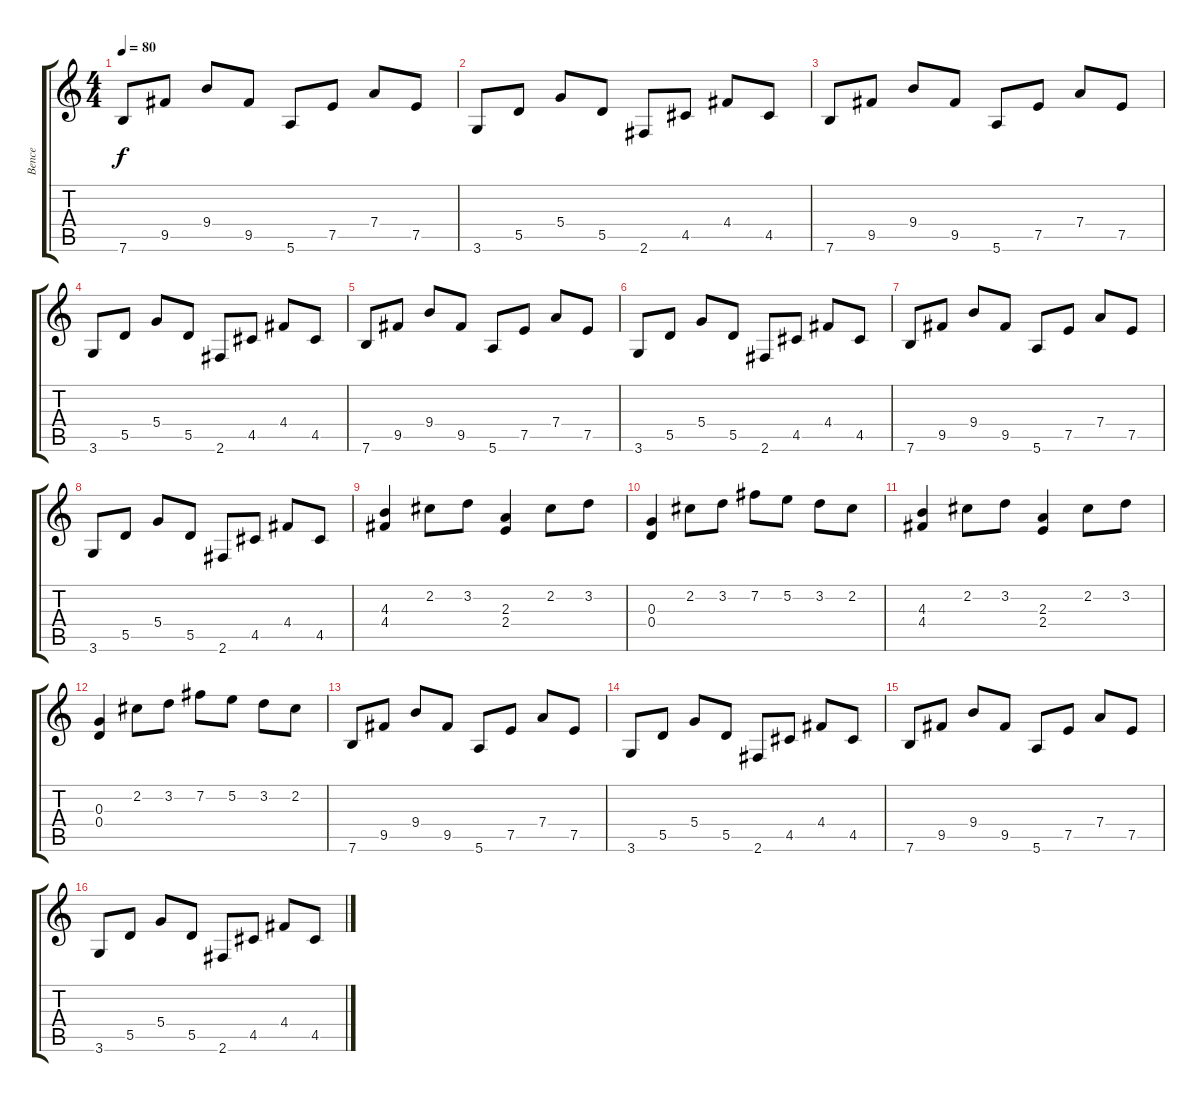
\track ("Bence" "Bence") {instrument acousticguitarnylon}
\staff {score tabs}
\tuning (E4 B3 G3 D3 A2 E2) {hide}
\ts (4 4)
\tempo 80
\clef g2
\ks c
7.6.8{dy f instrument acousticguitarnylon} 9.5.8 9.4.8 9.5.8 5.6.8 7.5.8 7.4.8 7.5.8 |
3.6.8 5.5.8 5.4.8 5.5.8 2.6.8 4.5.8 4.4.8 4.5.8 |
7.6.8 9.5.8 9.4.8 9.5.8 5.6.8 7.5.8 7.4.8 7.5.8 |
3.6.8 5.5.8 5.4.8 5.5.8 2.6.8 4.5.8 4.4.8 4.5.8 |
7.6.8 9.5.8 9.4.8 9.5.8 5.6.8 7.5.8 7.4.8 7.5.8 |
3.6.8 5.5.8 5.4.8 5.5.8 2.6.8 4.5.8 4.4.8 4.5.8 |
7.6.8 9.5.8 9.4.8 9.5.8 5.6.8 7.5.8 7.4.8 7.5.8 |
3.6.8 5.5.8 5.4.8 5.5.8 2.6.8 4.5.8 4.4.8 4.5.8 |
(4.3 4.4).4 2.2.8 3.2.8 (2.3 2.4).4 2.2.8 3.2.8 |
(0.3 0.4).4 2.2.8 3.2.8 7.2.8 5.2.8 3.2.8 2.2.8 |
(4.3 4.4).4 2.2.8 3.2.8 (2.3 2.4).4 2.2.8 3.2.8 |
(0.3 0.4).4 2.2.8 3.2.8 7.2.8 5.2.8 3.2.8 2.2.8 |
7.6.8 9.5.8 9.4.8 9.5.8 5.6.8 7.5.8 7.4.8 7.5.8 |
3.6.8 5.5.8 5.4.8 5.5.8 2.6.8 4.5.8 4.4.8 4.5.8 |
7.6.8 9.5.8 9.4.8 9.5.8 5.6.8 7.5.8 7.4.8 7.5.8 |
3.6.8 5.5.8 5.4.8 5.5.8 2.6.8 4.5.8 4.4.8 4.5.8
